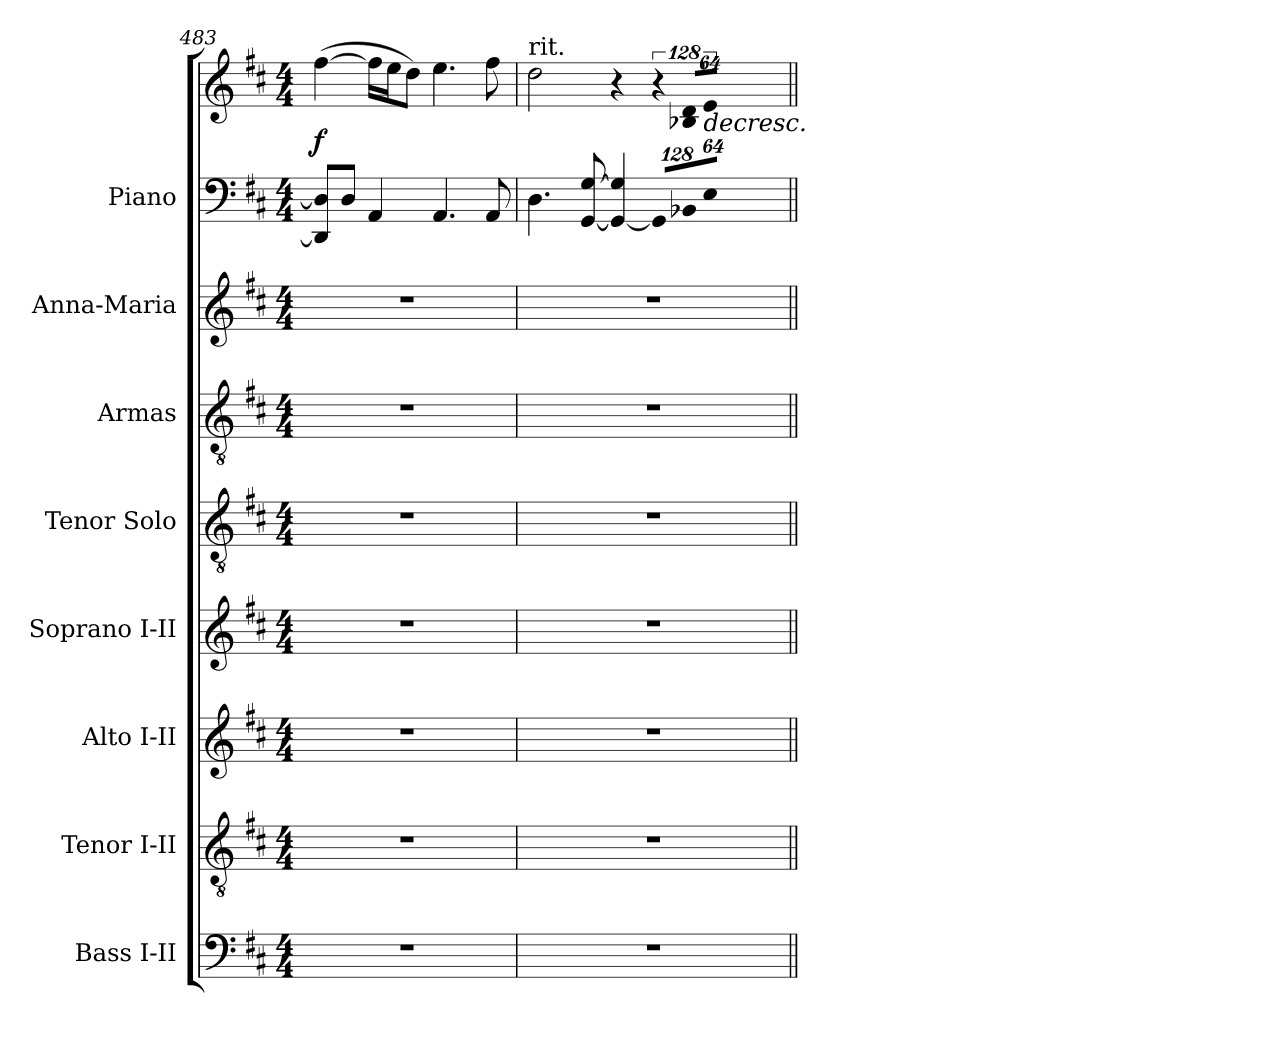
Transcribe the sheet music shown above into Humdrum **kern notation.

**kern	**kern	**kern	**kern	**kern	**kern	**kern	**kern	**kern	**dynam
*part8	*part7	*part6	*part5	*part4	*part3	*part2	*part1	*part1	*part1
*staff9	*staff8	*staff7	*staff6	*staff5	*staff4	*staff3	*staff2	*staff1	*staff1/2
*I"Bass I-II	*I"Tenor I-II	*I"Alto I-II	*I"Soprano I-II	*I"Tenor Solo	*I"Armas	*I"Anna-Maria	*I"Piano	*	*
*I'B.	*I'T.	*I'A.	*I'S.	*I'T. Solo	*I'Armas	*I'A-M	*I'Pno.	*	*
!!LO:LB:g=z
*clefF4	*clefGv2	*clefG2	*clefG2	*clefGv2	*clefGv2	*clefG2	*clefF4	*clefG2	*
*	*ITrd7c12	*	*	*ITrd7c12	*ITrd7c12	*	*	*	*
*k[f#c#]	*k[f#c#]	*k[f#c#]	*k[f#c#]	*k[f#c#]	*k[f#c#]	*k[f#c#]	*k[f#c#]	*k[f#c#]	*
*D:	*D:	*D:	*D:	*D:	*D:	*D:	*D:	*D:	*
*M4/4	*M4/4	*M4/4	*M4/4	*M4/4	*M4/4	*M4/4	*M4/4	*M4/4	*
*MM72	*MM72	*MM72	*MM72	*MM72	*MM72	*MM72	*MM72	*MM72	*
=483	=483	=483	=483	=483	=483	=483	=483	=483	=483
1r	1r	1r	1r	1r	1r	1r	8DDi/] 8Di]L	([>4ff#i\	f
.	.	.	.	.	.	.	8Di/J	.	.
.	.	.	.	.	.	.	4AAi/	16ff#i\LL]	.
.	.	.	.	.	.	.	.	16eei\J	.
.	.	.	.	.	.	.	.	8ddi\J)	.
.	.	.	.	.	.	.	4.AAi/	4.eei\	.
.	.	.	.	.	.	.	8AAi/	8ff#i\	.
=484	=484	=484	=484	=484	=484	=484	=484	=484	=484
!	!	!	!	!	!	!	!	!LO:TX:t=rit.	!
1r	1r	1r	1r	1r	1r	1r	4.Di\	2ddi\	.
.	.	.	.	.	.	.	[<8GGi/ [>8Gi	.	]
.	.	.	.	.	.	.	4GGi/_< 4Gi]	4r	.
*	*	*	*	*	*	*	*Xbrackettup	*	*
!	!	!	!	!	!	!	!LO:N:vis=8	!LO:N:vis=8	!
.	.	.	.	.	.	.	1024%85GGi/L]	1024%85r	.
!	!	!	!	!	!	!	!LO:N:vis=8	!LO:N:vis=8	!
.	.	.	.	.	.	.	1024%85BB-Xi/	1024%85B-Xi/ 1024%85diL	.
!	!	!	!	!	!	!	!LO:N:vis=8	!LO:N:vis=8	!LO:HP:b
.	.	.	.	.	.	.	512%43Ei/J	512%43ei/J	>
=||	=||	=||	=||	=||	=||	=||	=||	=||	=||
*-	*-	*-	*-	*-	*-	*-	*-	*-	*-
